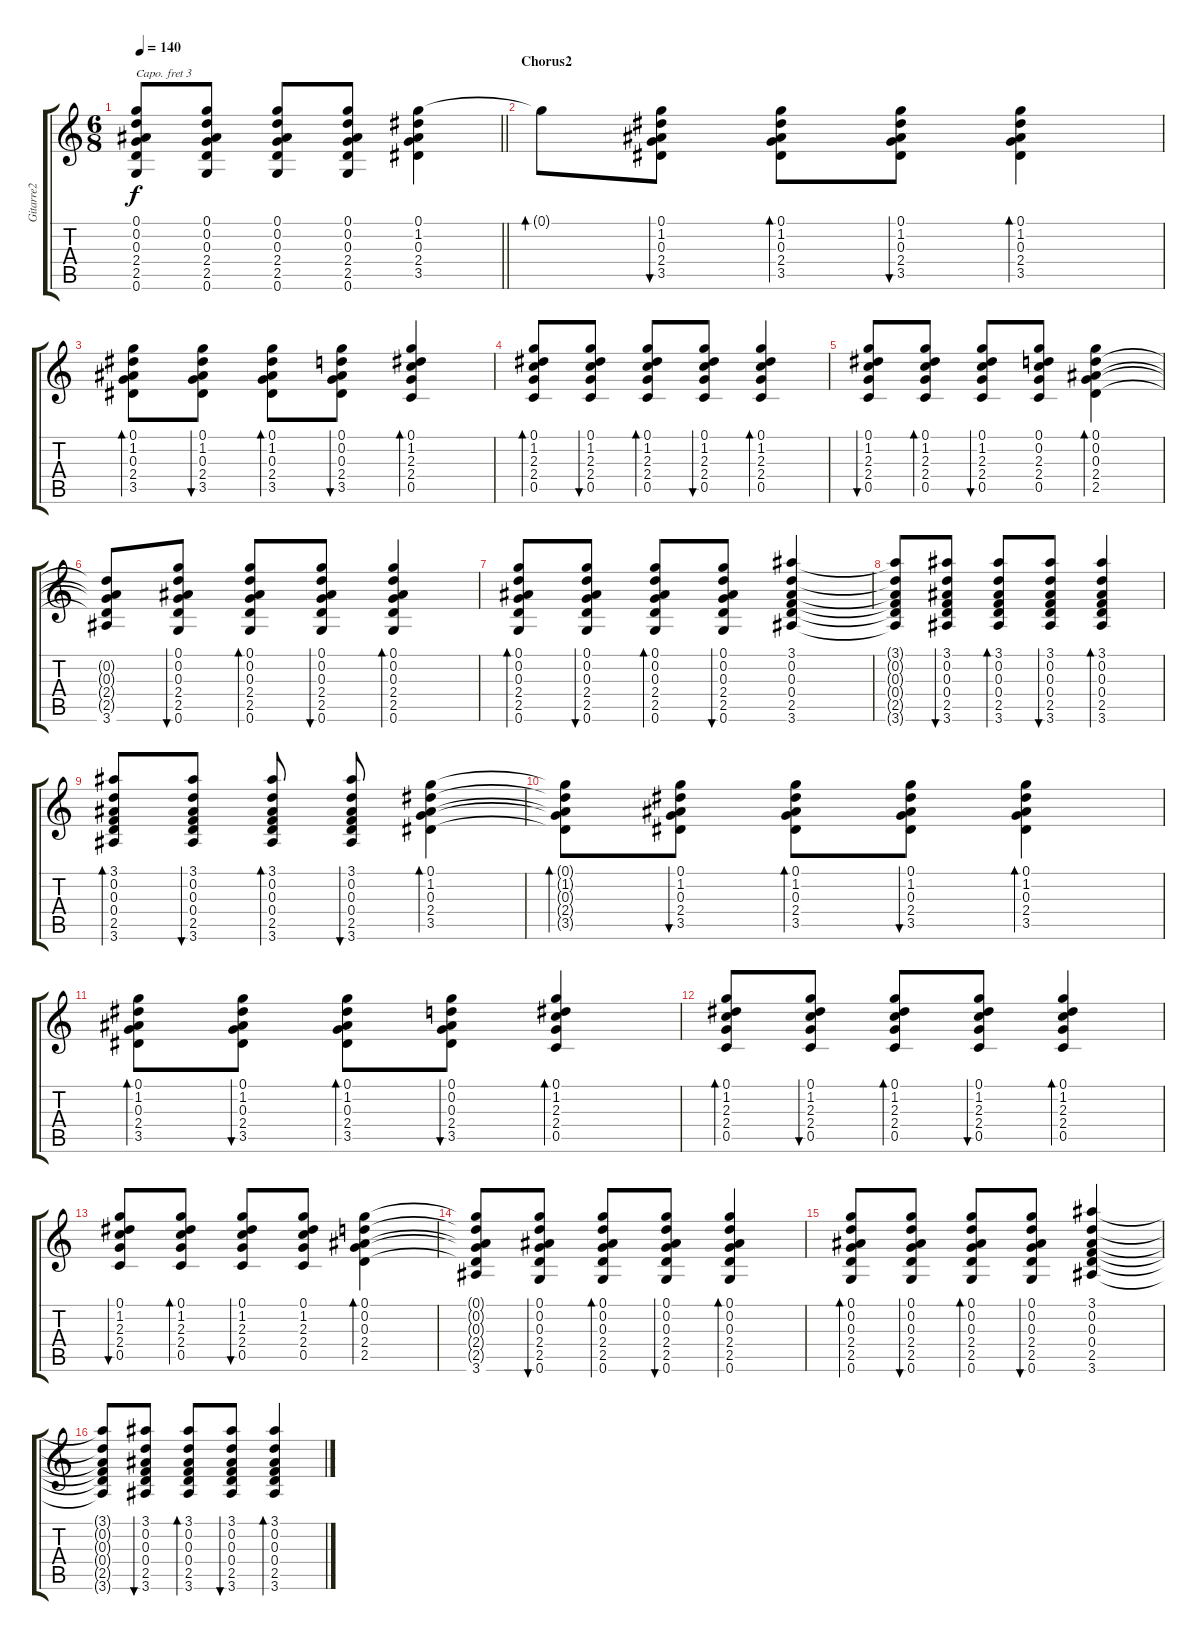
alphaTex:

\track ("Gitarre2" "Gitarre2") {instrument acousticguitarsteel}
\staff {score tabs}
\capo 3
\tuning (E4 B3 G3 D3 A2 E2) {hide}
\ts (6 8)
\tempo 140
\clef g2
\barLineRight lightlight
\ks c
(0.1 0.2 0.3 2.4 2.5 0.6).8{dy f} (0.1 0.2 0.3 2.4 2.5 0.6).8{beam split} (0.1 0.2 0.3 2.4 2.5 0.6).8{beam merge} (0.1 0.2 0.3 2.4 2.5 0.6).8 (0.1 1.2 0.3 2.4 3.5).4 |
\section ("" "Chorus2")
0.1{t}.8{bd 240} (0.1 1.2 0.3 2.4 3.5).8{bu 120 beam split} (0.1 1.2 0.3 2.4 3.5).8{bd 120 beam merge} (0.1 1.2 0.3 2.4 3.5).8{bu 120} (0.1 1.2 0.3 2.4 3.5).4{bd 120} |
(0.1 1.2 0.3 2.4 3.5).8{bd 120} (0.1 1.2 0.3 2.4 3.5).8{bu 120 beam split} (0.1 1.2 0.3 2.4 3.5).8{bd 120 beam merge} (0.1 0.2 0.3 2.4 3.5).8{bu 120} (0.1 1.2 2.3 2.4 0.5).4{bd 120} |
(0.1 1.2 2.3 2.4 0.5).8{bd 120} (0.1 1.2 2.3 2.4 0.5).8{bu 120 beam split} (0.1 1.2 2.3 2.4 0.5).8{bd 120 beam merge} (0.1 1.2 2.3 2.4 0.5).8{bu 120} (0.1 1.2 2.3 2.4 0.5).4{bd 120} |
(0.1 1.2 2.3 2.4 0.5).8{bu 120} (0.1 1.2 2.3 2.4 0.5).8{bd 120 beam split} (0.1 1.2 2.3 2.4 0.5).8{bu 120 beam merge} (0.1 0.2 2.3 2.4 0.5).8 (0.1 0.2 0.3 2.4 2.5).4{bd 120} |
(0.2{t} 0.3{t} 2.4{t} 2.5{t} 3.6).8 (0.1 0.2 0.3 2.4 2.5 0.6).8{bu 120 beam split} (0.1 0.2 0.3 2.4 2.5 0.6).8{bd 120 beam merge} (0.1 0.2 0.3 2.4 2.5 0.6).8{bu 120} (0.1 0.2 0.3 2.4 2.5 0.6).4{bd 120} |
(0.1 0.2 0.3 2.4 2.5 0.6).8{bd 120} (0.1 0.2 0.3 2.4 2.5 0.6).8{bu 120 beam split} (0.1 0.2 0.3 2.4 2.5 0.6).8{bd 120 beam merge} (0.1 0.2 0.3 2.4 2.5 0.6).8{bu 120} (3.1 0.2 0.3 0.4 2.5 3.6).4 |
(3.1{t} 0.2{t} 0.3{t} 0.4{t} 2.5{t} 3.6{t}).8 (3.1 0.2 0.3 0.4 2.5 3.6).8{bu 120 beam split} (3.1 0.2 0.3 0.4 2.5 3.6).8{bd 120 beam merge} (3.1 0.2 0.3 0.4 2.5 3.6).8{bu 120} (3.1 0.2 0.3 0.4 2.5 3.6).4{bd 120} |
(3.1 0.2 0.3 0.4 2.5 3.6).8{bd 120} (3.1 0.2 0.3 0.4 2.5 3.6).8{bu 120 beam split} (3.1 0.2 0.3 0.4 2.5 3.6).8{bd 120} (3.1 0.2 0.3 0.4 2.5 3.6).8{bu 120} (0.1 1.2 0.3 2.4 3.5).4{bd 120} |
(0.1{t} 1.2{t} 0.3{t} 2.4{t} 3.5{t}).8{bd 240} (0.1 1.2 0.3 2.4 3.5).8{bu 120 beam split} (0.1 1.2 0.3 2.4 3.5).8{bd 120 beam merge} (0.1 1.2 0.3 2.4 3.5).8{bu 120} (0.1 1.2 0.3 2.4 3.5).4{bd 120} |
(0.1 1.2 0.3 2.4 3.5).8{bd 120} (0.1 1.2 0.3 2.4 3.5).8{bu 120 beam split} (0.1 1.2 0.3 2.4 3.5).8{bd 120 beam merge} (0.1 0.2 0.3 2.4 3.5).8{bu 120} (0.1 1.2 2.3 2.4 0.5).4{bd 120} |
(0.1 1.2 2.3 2.4 0.5).8{bd 120} (0.1 1.2 2.3 2.4 0.5).8{bu 120 beam split} (0.1 1.2 2.3 2.4 0.5).8{bd 120 beam merge} (0.1 1.2 2.3 2.4 0.5).8{bu 120} (0.1 1.2 2.3 2.4 0.5).4{bd 120} |
(0.1 1.2 2.3 2.4 0.5).8{bu 120} (0.1 1.2 2.3 2.4 0.5).8{bd 120 beam split} (0.1 1.2 2.3 2.4 0.5).8{bu 120 beam merge} (0.1 1.2 2.3 2.4 0.5).8 (0.1 0.2 0.3 2.4 2.5).4{bd 120} |
(0.1{t} 0.2{t} 0.3{t} 2.4{t} 2.5{t} 3.6).8 (0.1 0.2 0.3 2.4 2.5 0.6).8{bu 120 beam split} (0.1 0.2 0.3 2.4 2.5 0.6).8{bd 120 beam merge} (0.1 0.2 0.3 2.4 2.5 0.6).8{bu 120} (0.1 0.2 0.3 2.4 2.5 0.6).4{bd 120} |
(0.1 0.2 0.3 2.4 2.5 0.6).8{bd 120} (0.1 0.2 0.3 2.4 2.5 0.6).8{bu 120 beam split} (0.1 0.2 0.3 2.4 2.5 0.6).8{bd 120 beam merge} (0.1 0.2 0.3 2.4 2.5 0.6).8{bu 120} (3.1 0.2 0.3 0.4 2.5 3.6).4 |
(3.1{t} 0.2{t} 0.3{t} 0.4{t} 2.5{t} 3.6{t}).8 (3.1 0.2 0.3 0.4 2.5 3.6).8{bu 120 beam split} (3.1 0.2 0.3 0.4 2.5 3.6).8{bd 120 beam merge} (3.1 0.2 0.3 0.4 2.5 3.6).8{bu 120} (3.1 0.2 0.3 0.4 2.5 3.6).4{bd 120}
